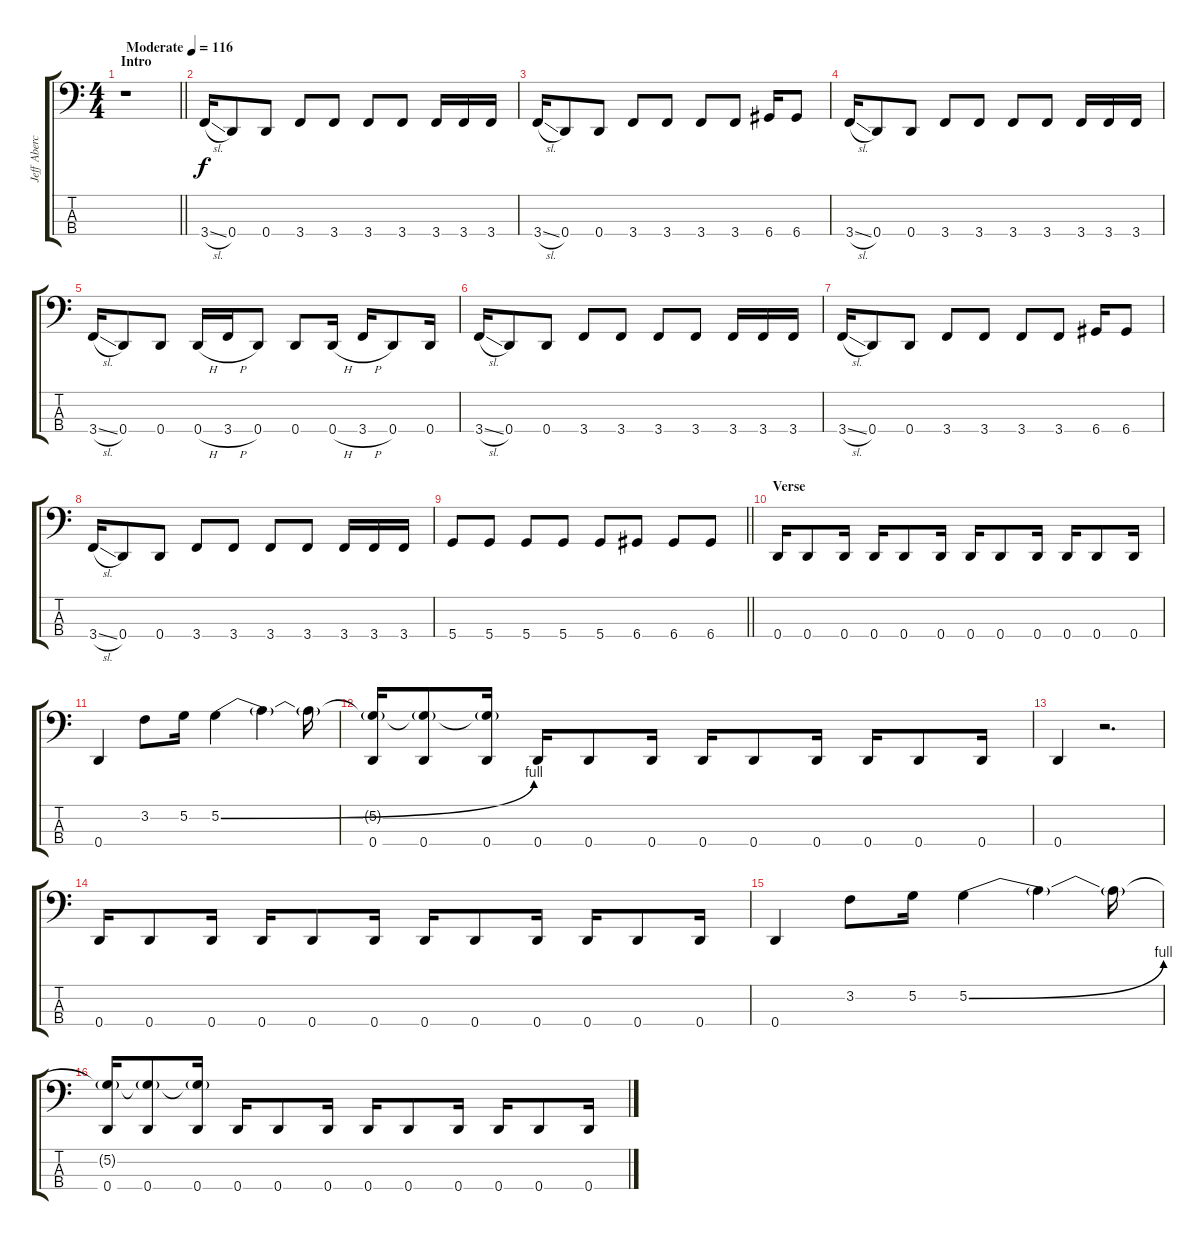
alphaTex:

\track ("Jeff Abercrombie (Bass)" "Jeff Aberc") {instrument electricbassfinger}
\staff {score tabs}
\tuning (G2 D2 A1 D1) {hide}
\ts (4 4)
\section ("" "Intro")
\tempo (116 "Moderate")
\clef f4
\barLineRight lightlight
\ks c
r.1{dy f instrument electricbassfinger} |
3.4{sl}.16 0.4.8 0.4.8 3.4.8 3.4.8 3.4.8 3.4.8 3.4.16 3.4.16 3.4.16 |
3.4{sl}.16 0.4.8 0.4.8 3.4.8 3.4.8 3.4.8 3.4.8 6.4.16 6.4.8 |
3.4{sl}.16 0.4.8 0.4.8 3.4.8 3.4.8 3.4.8 3.4.8 3.4.16 3.4.16 3.4.16 |
3.4{sl}.16 0.4.8 0.4.8 0.4{h}.16 3.4{h}.16 0.4.8 0.4.8 0.4{h}.16 3.4{h}.16 0.4.8 0.4.16 |
3.4{sl}.16 0.4.8 0.4.8 3.4.8 3.4.8 3.4.8 3.4.8 3.4.16 3.4.16 3.4.16 |
3.4{sl}.16 0.4.8 0.4.8 3.4.8 3.4.8 3.4.8 3.4.8 6.4.16 6.4.8 |
3.4{sl}.16 0.4.8 0.4.8 3.4.8 3.4.8 3.4.8 3.4.8 3.4.16 3.4.16 3.4.16 |
\barLineRight lightlight
5.4.8 5.4.8 5.4.8 5.4.8 5.4.8 6.4.8 6.4.8 6.4.8 |
\section ("" "Verse")
0.4.16 0.4.8 0.4.16 0.4.16 0.4.8 0.4.16 0.4.16 0.4.8 0.4.16 0.4.16 0.4.8 0.4.16 |
0.4.4 3.2.8{volume 13} 5.2.16 5.2{be (bend 0 0 60 4)}.4 5.2{t}.4 5.2{t}.16 |
(5.2{t} 0.4).16{volume 11} (5.2{t} 0.4).8 (5.2{t} 0.4).16 0.4.16 0.4.8 0.4.16 0.4.16 0.4.8 0.4.16 0.4.16 0.4.8 0.4.16 |
0.4.4 r.2{d} |
0.4.16 0.4.8 0.4.16 0.4.16 0.4.8 0.4.16 0.4.16 0.4.8 0.4.16 0.4.16 0.4.8 0.4.16 |
0.4.4 3.2.8{volume 13} 5.2.16 5.2{be (bend 0 0 60 4)}.4 5.2{t}.4 5.2{t}.16 |
(5.2{t} 0.4).16{volume 11} (5.2{t} 0.4).8 (5.2{t} 0.4).16 0.4.16 0.4.8 0.4.16 0.4.16 0.4.8 0.4.16 0.4.16 0.4.8 0.4.16
